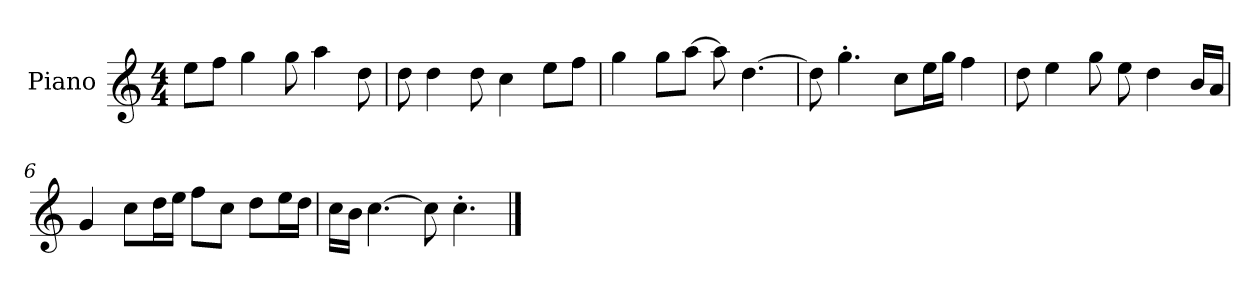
**kern
*part1
*staff1
*I"Piano
*I'P-no
*clefG2
*k[]
*M4/4
*MM90
=1
8ee\L
8ff\J
4gg\
8gg\
4aa\
8dd\
=2
8dd\
4dd\
8dd\
4cc\
8ee\L
8ff\J
=3
4gg\
8gg\L
[8aa\J
8aa\]
[4.dd\
=4
8dd\]
4.gg'\
8cc\L
16ee\L
16gg\JJ
4ff\
=5
8dd\
4ee\
8gg\
8ee\
4dd\
16b/LL
16a/JJ
!!LO:LB:g=z
=6
4g/
8cc\L
16dd\L
16ee\JJ
8ff\L
8cc\J
8dd\L
16ee\L
16dd\JJ
=7
16cc\LL
16b\JJ
[4.cc\
8cc\]
4.cc'\
==
*-
